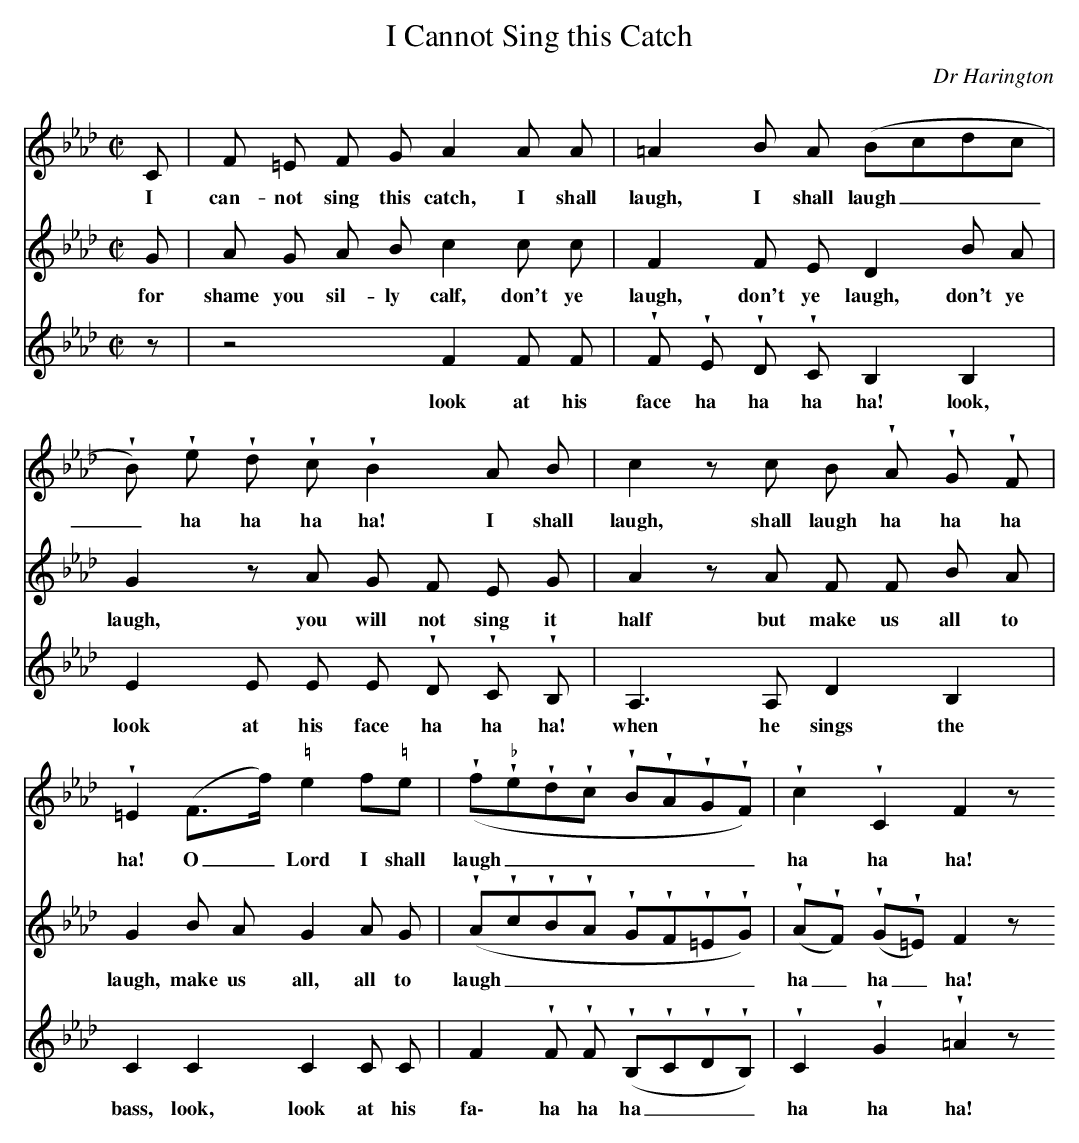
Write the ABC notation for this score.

X:1
T:I Cannot Sing this Catch
C:Dr Harington
M:C|
L:1/8
K:Fm
V:1
C|F =E F GA2A A|=A2B A (Bcdc|!wedge!B) !wedge!e !wedge!d !wedge!c !wedge!B2A B|
w:I can-not sing this catch, I shall laugh, I shall laugh____ ha ha ha ha! I shall
c2zc B !wedge!A !wedge!G !wedge!F|!wedge!=E2(F>f)"\="e2f"\="e|(,!wedge!f"\b"!wedge!e!wedge!d!wedge!c !wedge!B!wedge!A!wedge!G!wedge!F)|!wedge!c2!wedge!C2F2z
w:laugh, shall laugh ha ha ha ha! O_ Lord I shall laugh_______ ha ha ha!
V:2
G|A G A Bc2c c|F2F ED2B A|G2zA G F E G|
w:for shame you sil-ly calf, don't ye laugh, don't ye laugh, don't ye laugh, you will not sing it
A2zA F F B A|G2B AG2A G|(!wedge!A!wedge!c!wedge!B!wedge!A !wedge!G!wedge!F!wedge!=E!wedge!G)|(!wedge!A!wedge!F) (!wedge!G!wedge!=E)F2z
w:half but make us all to laugh, make us all, all to laugh_______ ha_ ha_ ha!
V:3
z|z4F2F F|!wedge!F !wedge!E !wedge!D !wedge!C B,2B,2|E2E E E !wedge!D !wedge!C !wedge!B,|
w:look at his face ha ha ha ha! look, look at his face ha ha ha!
A,3A,D2B,2|C2C2C2C C|F2!wedge!F !wedge!F (!wedge!B,!wedge!C!wedge!D!wedge!B,)|!wedge!C2!wedge!G2!wedge!=A2z
w:when he sings the bass, look, look at his fa\- ha ha ha___ ha ha ha!
